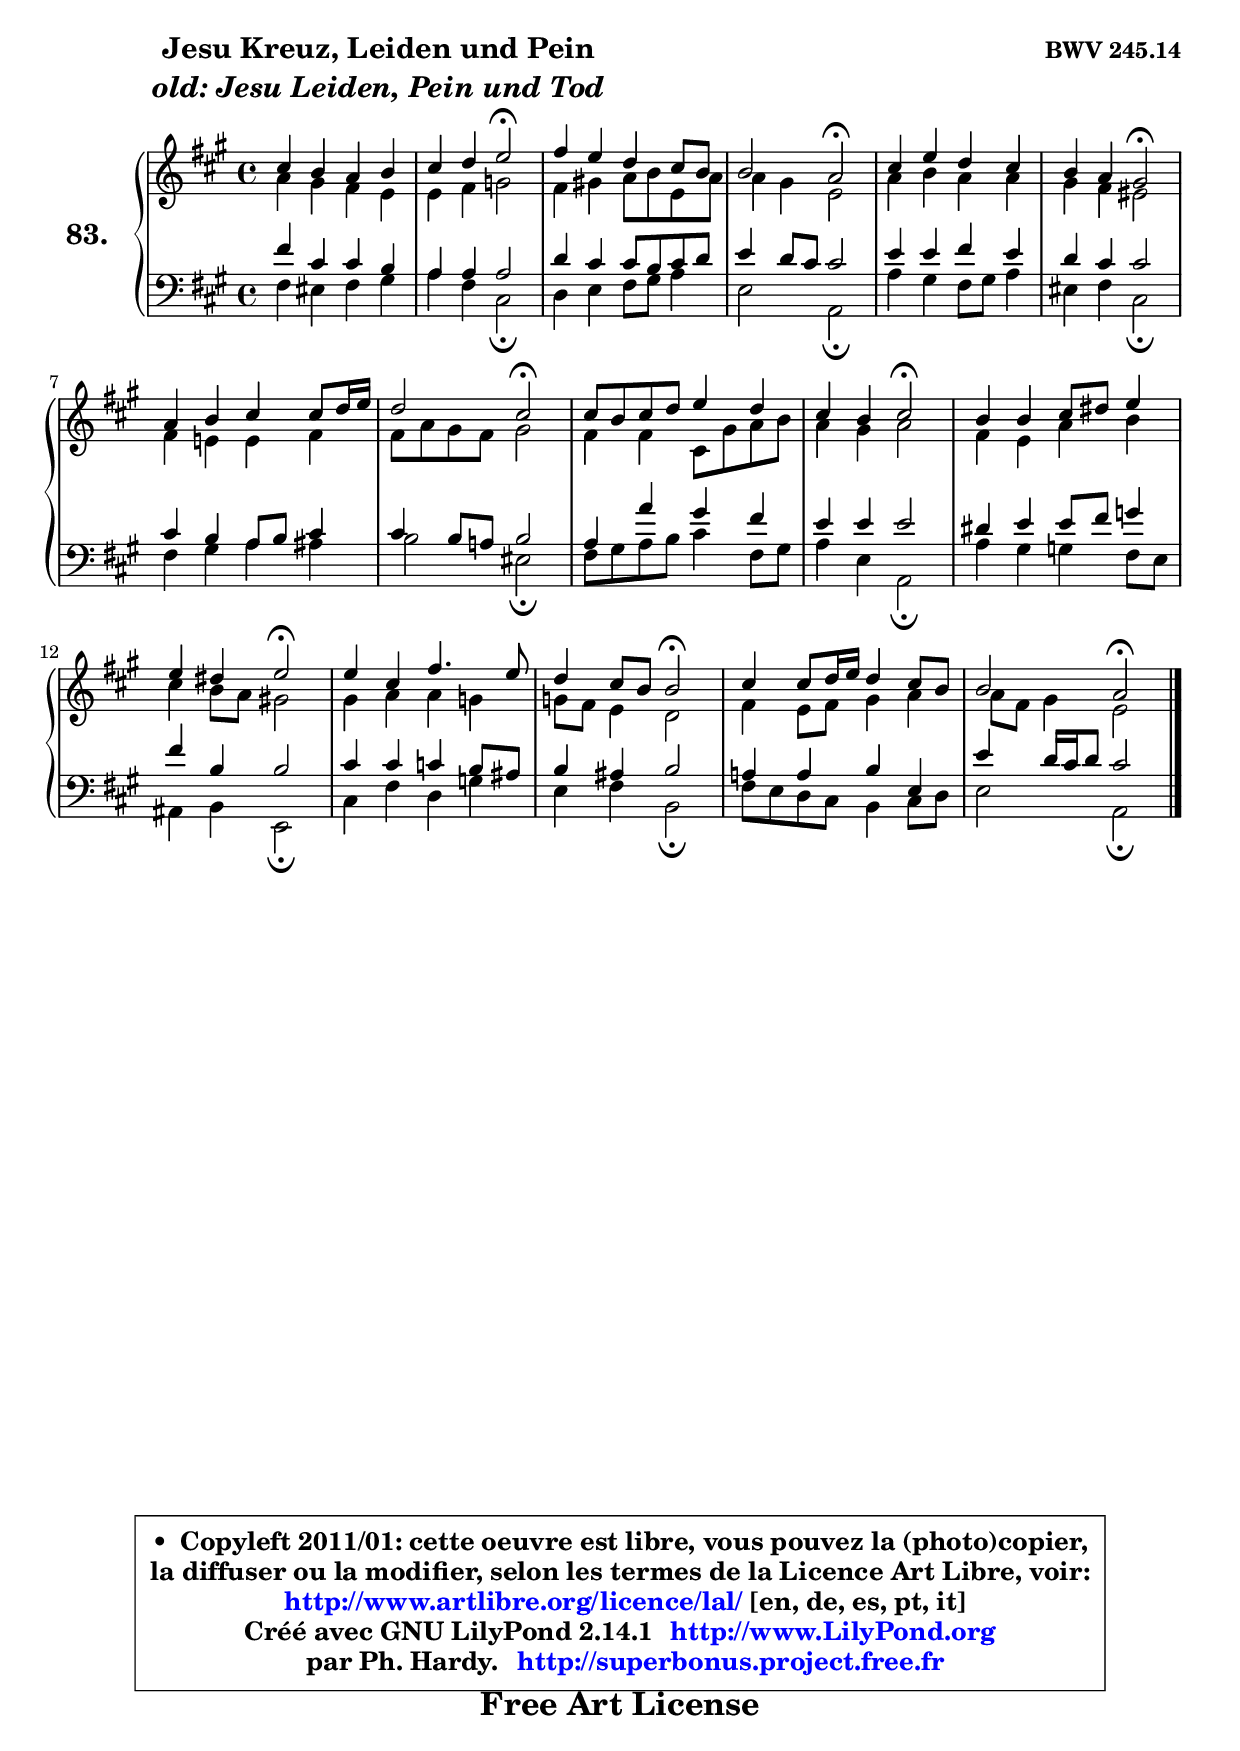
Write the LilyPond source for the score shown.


\version "2.14.1"

    \paper {
%	system-system-spacing #'padding = #0.1
%	score-system-spacing #'padding = #0.1
%	ragged-bottom = ##f
%	ragged-last-bottom = ##f
	}

    \header {
      opus = \markup { \bold "BWV 245.14" }
      piece = \markup { \hspace #9 \fontsize #2 \bold \column \center-align { \line { "Jesu Kreuz, Leiden und Pein" }
                     \line { \italic "old: Jesu Leiden, Pein und Tod" }
                 } }
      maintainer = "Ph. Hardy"
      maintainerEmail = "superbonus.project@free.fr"
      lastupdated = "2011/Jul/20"
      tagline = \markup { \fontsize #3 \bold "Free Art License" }
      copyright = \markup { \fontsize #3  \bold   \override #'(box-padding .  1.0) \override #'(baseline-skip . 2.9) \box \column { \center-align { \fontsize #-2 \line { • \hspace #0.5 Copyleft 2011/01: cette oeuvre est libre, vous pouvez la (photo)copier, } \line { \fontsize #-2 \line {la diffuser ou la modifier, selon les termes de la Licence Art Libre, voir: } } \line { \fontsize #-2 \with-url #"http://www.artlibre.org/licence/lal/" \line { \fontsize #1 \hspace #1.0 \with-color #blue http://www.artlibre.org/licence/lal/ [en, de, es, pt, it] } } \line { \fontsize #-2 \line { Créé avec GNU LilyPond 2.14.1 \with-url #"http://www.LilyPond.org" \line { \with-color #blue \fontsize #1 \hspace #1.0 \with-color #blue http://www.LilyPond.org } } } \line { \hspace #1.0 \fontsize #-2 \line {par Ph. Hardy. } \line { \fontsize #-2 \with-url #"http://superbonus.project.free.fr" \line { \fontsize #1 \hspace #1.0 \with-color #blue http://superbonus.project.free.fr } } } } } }

	  }

  guidemidi = {
        R1 |
        r2 \tempo 4 = 34 r2 \tempo 4 = 78 |
        R1 |
        r2 \tempo 4 = 34 r2 \tempo 4 = 78 |
        R1 |
        r2 \tempo 4 = 34 r2 \tempo 4 = 78 |
        R1 |
        r2 \tempo 4 = 34 r2 \tempo 4 = 78 |
        R1 |
        r2 \tempo 4 = 34 r2 \tempo 4 = 78 |
        R1 |
        r2 \tempo 4 = 34 r2 \tempo 4 = 78 |
        R1 |
        r2 \tempo 4 = 34 r2 \tempo 4 = 78 |
        R1 |
        r2 \tempo 4 = 34 r2 |
	}

  upper = {
	\time 4/4
	\key a \major
	\clef treble
	\voiceOne
	<< { 
	% SOPRANO
	\set Voice.midiInstrument = "acoustic grand"
	\relative c'' {
        cis4 b a b |
        cis4 d e2\fermata |
        fis4 e d cis8 b |
        b2 a2\fermata |
        cis4 e d cis |
        b4 a gis2\fermata |
        a4 b cis cis8 d16 e |
        d2 cis2\fermata |
        cis8 b cis d e4 d |
        cis4 b cis2\fermata |
        b4 b cis8 dis e4 |
        e4 dis e2\fermata |
        e4 cis fis4. e8 |
        d4 cis8 b b2\fermata |
        cis4 cis8 d16 e d4 cis8 b |
        b2 a2\fermata |
        \bar "|."
	} % fin de relative
	}

	\context Voice="1" { \voiceTwo 
	% ALTO
	\set Voice.midiInstrument = "acoustic grand"
	\relative c'' {
        a4 gis fis e |
        e4 fis g2 |
        fis4 gis! a8 b e, a |
        a4 gis e2 |
        a4 b a a |
        gis4 fis eis2 |
        fis4 e! e fis |
        fis8 a gis fis gis2 |
        fis4 fis cis8 gis' a b |
        a4 gis a2 |
        fis4 e a b |
        cis4 b8 a gis!2 |
        gis4 a a g |
        g8 fis e4 d2 |
        fis4 e8 fis gis4 a |
        a8 fis gis4 e2 |
        \bar "|."
	} % fin de relative
	\oneVoice
	} >>
	}

    lower = {
	\time 4/4
	\key a \major
	\clef bass
	\voiceOne
	<< { 
	% TENOR
	\set Voice.midiInstrument = "acoustic grand"
	\relative c' {
        fis4 cis cis b |
        a4 a a2 |
        d4 cis cis8 b cis d |
        e4 d8 cis cis2 |
        e4 e fis e |
        d4 cis cis2 |
        cis4 b a8 b cis4 |
        cis4 b8 a! b2 |
        a4 a' gis fis |
        e4 e e2 |
        dis4 e e8 fis g4 |
        fis4 b, b2 |
        cis4 cis c b8 ais |
        b4 ais b2 |
        a!4 a b e, |
        e'4 d16 cis d8 cis2 |
        \bar "|."
	} % fin de relative
	}
	\context Voice="1" { \voiceTwo 
	% BASS
	\set Voice.midiInstrument = "acoustic grand"
	\relative c {
        fis4 eis fis gis |
        a4 fis cis2\fermata |
        d4 e fis8 gis a4 |
        e2 a,2\fermata |
        a'4 gis fis8 gis a4 |
        eis4 fis cis2\fermata |
        fis4 gis a ais |
        b2 eis,2\fermata |
        fis8 gis a b cis4 fis,8 gis |
        a4 e a,2\fermata |
        a'4 gis g fis8 e |
        ais,4 b e,2\fermata |
        cis'4 fis d g |
        e4 fis b,2\fermata |
        fis'8 e d cis b4 cis8 d |
        e2 a,2\fermata |
        \bar "|."
	} % fin de relative
	\oneVoice
	} >>
	}


    \score { 

	\new PianoStaff <<
	\set PianoStaff.instrumentName = \markup { \bold \huge "83." }
	\new Staff = "upper" \upper
	\new Staff = "lower" \lower
	>>

    \layout {
%	ragged-last = ##f
	   }

         } % fin de score

  \score {
    \unfoldRepeats { << \guidemidi \upper \lower >> }
    \midi {
    \context {
     \Staff
      \remove "Staff_performer"
               }

     \context {
      \Voice
       \consists "Staff_performer"
                }

     \context { 
      \Score
      tempoWholesPerMinute = #(ly:make-moment 78 4)
		}
	    }
	}

